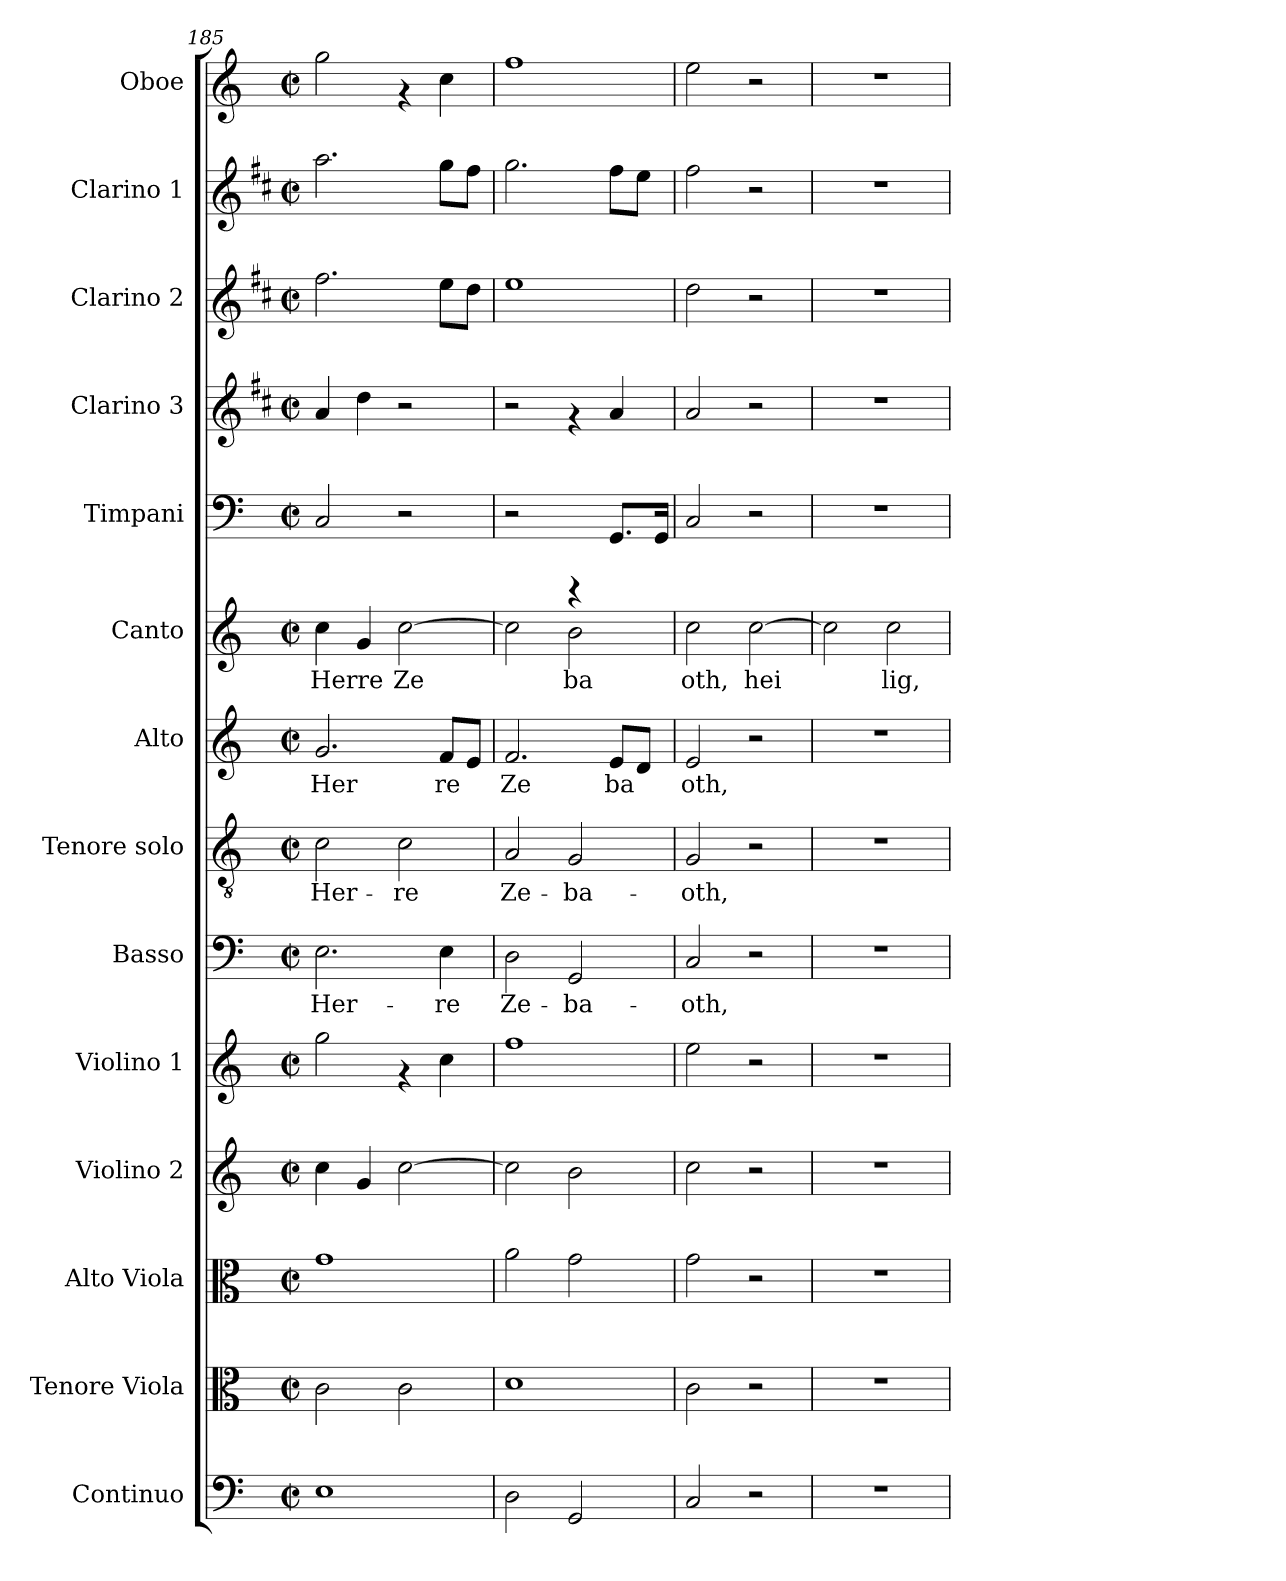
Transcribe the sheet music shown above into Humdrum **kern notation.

**kern	**kern	**kern	**kern	**kern	**kern	**text	**kern	**text	**kern	**text	**kern	**text	**kern	**kern	**kern	**kern	**kern
*part14	*part13	*part12	*part11	*part10	*part9	*part9	*part8	*part8	*part7	*part7	*part6	*part6	*part5	*part4	*part3	*part2	*part1
*staff14	*staff13	*staff12	*staff11	*staff10	*staff9	*staff9	*staff8	*staff8	*staff7	*staff7	*staff6	*staff6	*staff5	*staff4	*staff3	*staff2	*staff1
*I"Continuo	*I"Tenore Viola	*I"Alto Viola	*I"Violino 2	*I"Violino 1	*I"Basso	*	*I"Tenore solo	*	*I"Alto	*	*I"Canto	*	*I"Timpani	*I"Clarino 3	*I"Clarino 2	*I"Clarino 1	*I"Oboe
*I'Continuo	*I'Tenore Viola	*I'Alto Viola	*I'Violino 2	*I'Violino 1	*I'Basso	*	*I'Tenore	*	*I'Alto	*	*I'Canto	*	*I'Timpani	*I'Clarino 3	*I'Clarino 2	*I'Clarino 1	*I'Oboe
*clefF4	*clefC3	*clefC3	*clefG2	*clefG2	*clefF4	*	*clefGv2	*	*clefG2	*	*clefG2	*	*clefF4	*clefG2	*clefG2	*clefG2	*clefG2
*	*	*	*	*	*	*	*	*	*	*	*	*	*	*ITrd1c2	*ITrd1c2	*ITrd1c2	*
*k[]	*k[]	*k[]	*k[]	*k[]	*k[]	*	*k[]	*	*k[]	*	*k[]	*	*k[]	*k[]	*k[]	*k[]	*k[]
*C:	*C:	*C:	*C:	*C:	*C:	*	*C:	*	*C:	*	*C:	*	*C:	*C:	*C:	*C:	*C:
*M2/2	*M2/2	*M2/2	*M2/2	*M2/2	*M2/2	*	*M2/2	*	*M2/2	*	*M2/2	*	*M2/2	*M2/2	*M2/2	*M2/2	*M2/2
*met(c|)	*met(c|)	*met(c|)	*met(c|)	*met(c|)	*met(c|)	*	*met(c|)	*	*met(c|)	*	*met(c|)	*	*met(c|)	*met(c|)	*met(c|)	*met(c|)	*met(c|)
=185	=185	=185	=185	=185	=185	=185	=185	=185	=185	=185	=185	=185	=185	=185	=185	=185	=185
!	!	!	!	!	!	!LO:LY:b:cj	!	!LO:LY:b	!	!LO:LY:b:cj	!	!LO:LY:b:cj	!	!	!	!	!
1E	2c\	1g	4cc\	2gg\	2.E\	Her-	2c\	Her-	2.g/	Her	4cc\	Herre	2C/	4g/	2.ee\	2.gg\	2gg\
!	!	!	!	!	!	!	!	!	!	!	!	!LO:LY:b:cj	!	!	!	!	!
.	.	.	4g/	.	.	.	.	.	.	.	4g/	.	.	4cc\	.	.	.
!	!	!	!	!	!	!	!	!LO:LY:b	!	!	!	!LO:LY:b:cj	!	!	!	!	!
.	2c\	.	[>2cc\	4rf	.	.	2c\	-re	.	.	[>2cc\	Ze	2r	2r	.	.	4rf
!	!	!	!	!	!	!LO:LY:b:cj	!	!	!	!LO:LY:b:cj	!	!	!	!	!	!	!
.	.	.	.	4cc\	4E\	-re	.	.	8f/L	re	.	.	.	.	8dd\L	8ff\L	4cc\
!	!	!	!	!	!	!	!	!	!	!LO:LY:b:cj	!	!	!	!	!	!	!
.	.	.	.	.	.	.	.	.	8e/J	.	.	.	.	.	8cc\J	8ee\J	.
=186	=186	=186	=186	=186	=186	=186	=186	=186	=186	=186	=186	=186	=186	=186	=186	=186	=186
!	!	!	!	!	!	!LO:LY:b:cj	!	!LO:LY:b	!	!LO:LY:b:cj	!	!LO:LY:b:cj	!	!	!	!	!
2D\	1d	2a\	2cc\]	1ff	2D\	Ze-	2A/	Ze-	2.f/	Ze	2cc\]	.	2r	2r	1dd	2.ff\	1ff
!	!	!	!	!	!	!LO:LY:b:cj	!	!LO:LY:b	!	!	!	!LO:LY:b:cj	!	!	!	!	!
2GG/	.	2g\	2b\	.	2GG/	-ba-	2G/	-ba-	.	.	2b\	ba	4rCCC	4rf	.	.	.
!	!	!	!	!	!	!	!	!	!	!LO:LY:b:cj	!	!	!	!	!	!	!
.	.	.	.	.	.	.	.	.	8e/L	ba	.	.	8.GG/L	4g/	.	8ee\L	.
!	!	!	!	!	!	!	!	!	!	!LO:LY:b:cj	!	!	!	!	!	!	!
.	.	.	.	.	.	.	.	.	8d/J	.	.	.	.	.	.	8dd\J	.
.	.	.	.	.	.	.	.	.	.	.	.	.	16GG/J	.	.	.	.
=187	=187	=187	=187	=187	=187	=187	=187	=187	=187	=187	=187	=187	=187	=187	=187	=187	=187
!	!	!	!	!	!	!LO:LY:b:cj	!	!LO:LY:b	!	!LO:LY:b:cj	!	!LO:LY:b:cj	!	!	!	!	!
2C/	2c\	2g\	2cc\	2ee\	2C/	-oth,	2G/	-oth,	2e/	oth,	2cc\	oth,	2C/	2g/	2cc\	2ee\	2ee\
!	!	!	!	!	!	!	!	!	!	!	!	!LO:LY:b:cj	!	!	!	!	!
2r	2r	2r	2r	2r	2r	.	2r	.	2r	.	[>2cc\	hei	2r	2r	2r	2r	2r
=188	=188	=188	=188	=188	=188	=188	=188	=188	=188	=188	=188	=188	=188	=188	=188	=188	=188
!	!	!	!	!	!	!	!	!	!	!	!	!LO:LY:b:cj	!	!	!	!	!
1r	1r	1r	1r	1r	1r	.	1r	.	1r	.	2cc\]	.	1r	1r	1r	1r	1r
!	!	!	!	!	!	!	!	!	!	!	!	!LO:LY:b:cj	!	!	!	!	!
.	.	.	.	.	.	.	.	.	.	.	2cc\	lig,	.	.	.	.	.
=	=	=	=	=	=	=	=	=	=	=	=	=	=	=	=	=	=
*-	*-	*-	*-	*-	*-	*-	*-	*-	*-	*-	*-	*-	*-	*-	*-	*-	*-
